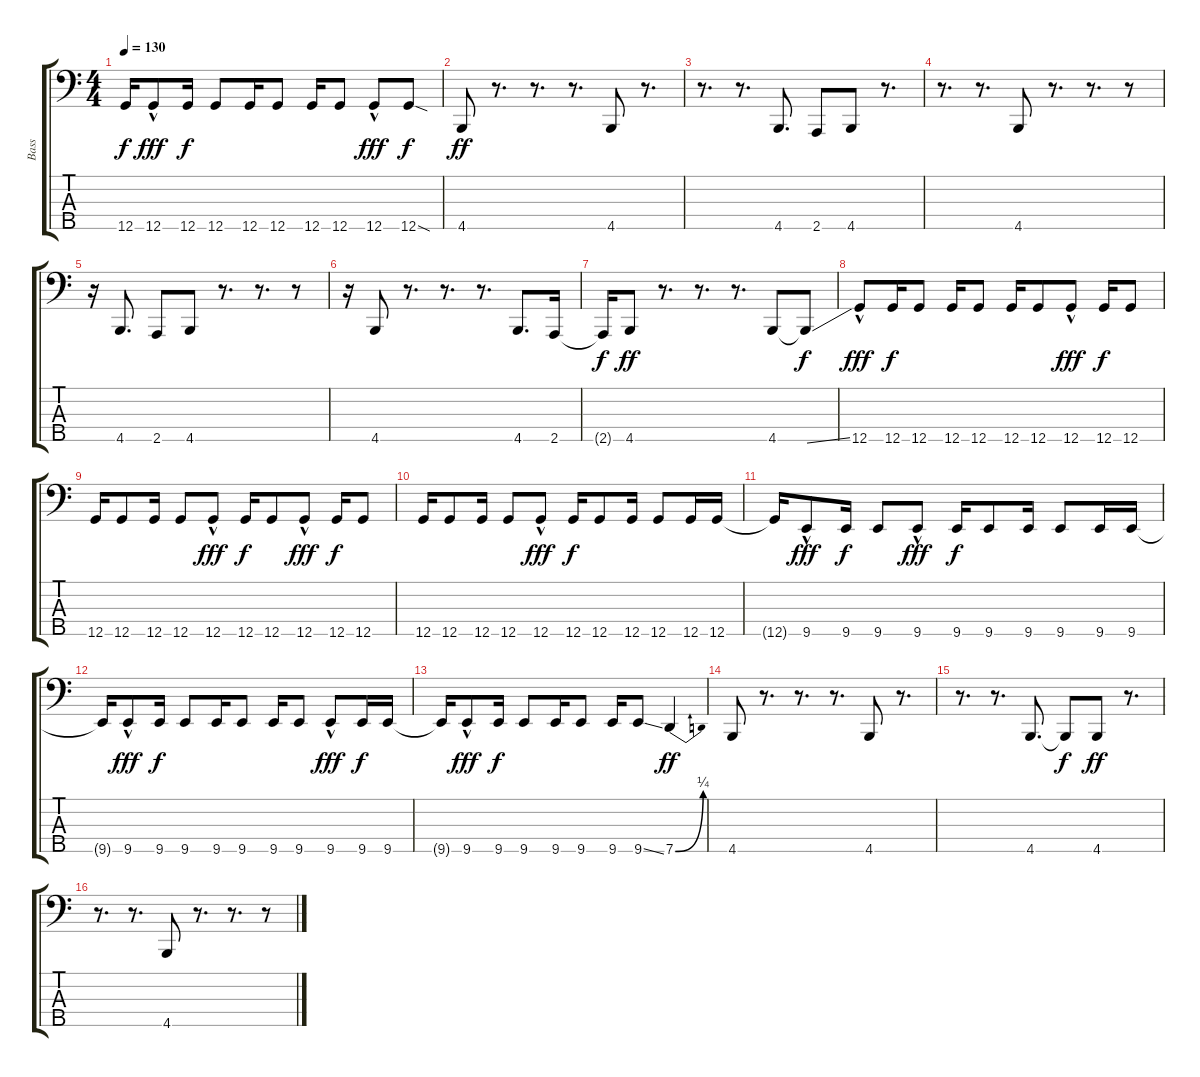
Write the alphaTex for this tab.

\track ("Bass" "Bass") {instrument electricbassfinger}
\staff {score tabs}
\tuning (D2 A1 E1 A0 G0) {hide}
\ts (4 4)
\tempo 130
\clef f4
\ks c
12.5{t}.16{dy f} 12.5{hac}.8{dy fff} 12.5.16{dy f} 12.5.8 12.5.16 12.5.8 12.5.16 12.5.8 12.5{hac}.8{dy fff} 12.5{sod}.8{dy f} |
4.5.8{dy ff} r.8{d} r.8{d} r.8{d} 4.5.8 r.8{d} |
r.8{d} r.8{d} 4.5.8{d} 2.5.8 4.5.8 r.8{d} |
r.8{d} r.8{d} 4.5.8 r.8{d} r.8{d} r.8 |
r.16 4.5.8{d} 2.5.8 4.5.8 r.8{d} r.8{d} r.8 |
r.16 4.5.8 r.8{d} r.8{d} r.8{d} 4.5.8{d} 2.5.16 |
2.5{t}.16{dy f} 4.5.8{dy ff} r.8{d} r.8{d} r.8{d} 4.5.8 4.5{ss t}.8{dy f} |
12.5{hac}.8{dy fff} 12.5.16{dy f} 12.5.8 12.5.16 12.5.8 12.5.16 12.5.8 12.5{hac}.8{dy fff} 12.5.16{dy f} 12.5.8 |
12.5.16 12.5.8 12.5.16 12.5.8 12.5{hac}.8{dy fff} 12.5.16{dy f} 12.5.8 12.5{hac}.8{dy fff} 12.5.16{dy f} 12.5.8 |
12.5.16 12.5.8 12.5.16 12.5.8 12.5{hac}.8{dy fff} 12.5.16{dy f} 12.5.8 12.5.16 12.5.8 12.5.16 12.5.16 |
12.5{t}.16 9.5{hac}.8{dy fff} 9.5.16{dy f} 9.5.8 9.5{hac}.8{dy fff} 9.5.16{dy f} 9.5.8 9.5.16 9.5.8 9.5.16 9.5.16 |
9.5{t}.16 9.5{hac}.8{dy fff} 9.5.16{dy f} 9.5.8 9.5.16 9.5.8 9.5.16 9.5.8 9.5{hac}.8{dy fff} 9.5.16{dy f} 9.5.16 |
9.5{t}.16 9.5{hac}.8{dy fff} 9.5.16{dy f} 9.5.8 9.5.16 9.5.8 9.5.16 9.5{ss}.8 7.5{be (bend 0 0 60 1)}.4{dy ff} |
4.5.8 r.8{d} r.8{d} r.8{d} 4.5.8 r.8{d} |
r.8{d} r.8{d} 4.5.8{d} 4.5{t}.8{dy f} 4.5.8{dy ff} r.8{d} |
r.8{d} r.8{d} 4.5.8 r.8{d} r.8{d} r.8
